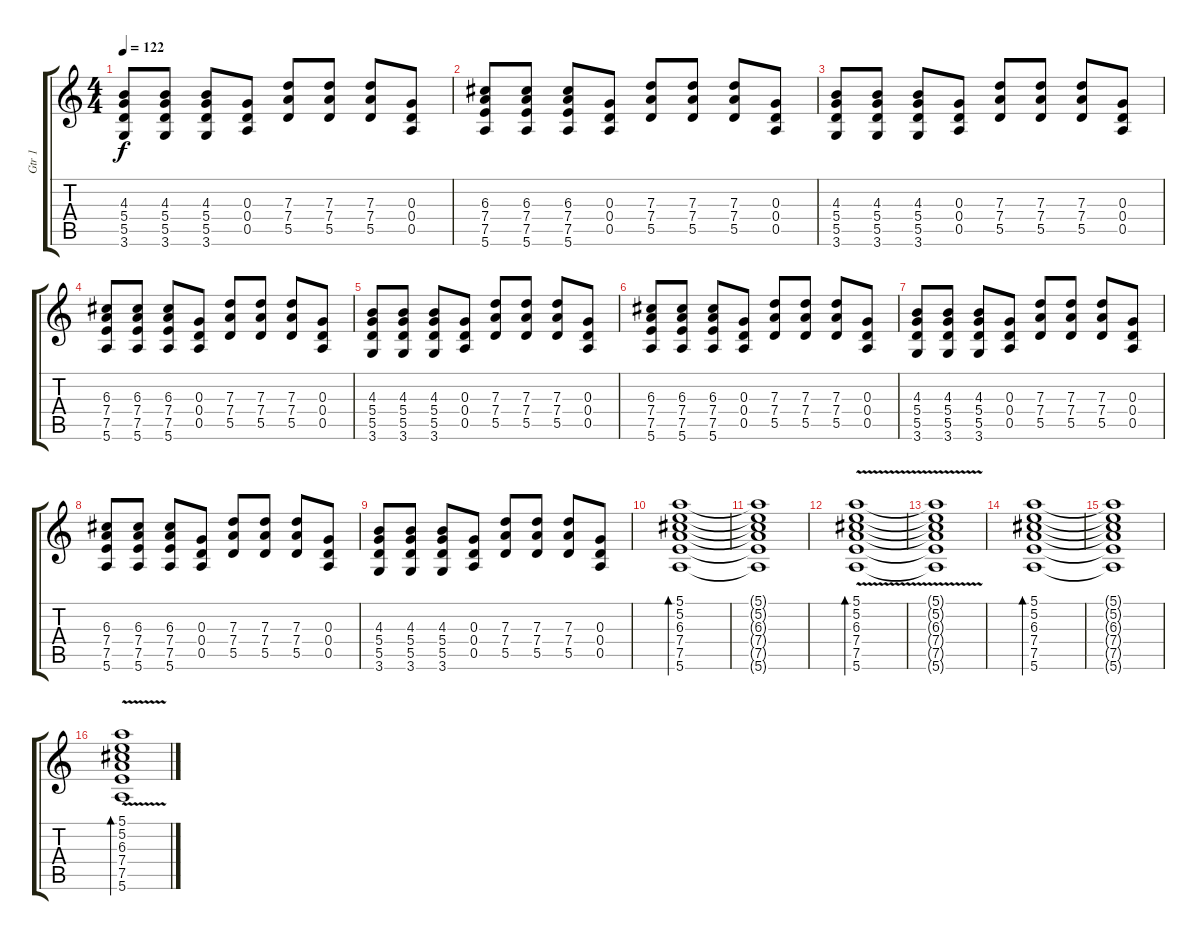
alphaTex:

\track ("Gtr 1" "Gtr 1") {instrument acousticguitarsteel}
\staff {score tabs}
\tuning (E4 B3 G3 D3 A2 E2) {hide}
\ts (4 4)
\tempo 122
\clef g2
\ks c
(4.3 5.4 5.5 3.6).8{dy f} (4.3 5.4 5.5 3.6).8 (4.3 5.4 5.5 3.6).8 (0.3 0.4 0.5).8 (7.3 7.4 5.5).8 (7.3 7.4 5.5).8 (7.3 7.4 5.5).8 (0.3 0.4 0.5).8 |
(6.3 7.4 7.5 5.6).8 (6.3 7.4 7.5 5.6).8 (6.3 7.4 7.5 5.6).8 (0.3 0.4 0.5).8 (7.3 7.4 5.5).8 (7.3 7.4 5.5).8 (7.3 7.4 5.5).8 (0.3 0.4 0.5).8 |
(4.3 5.4 5.5 3.6).8 (4.3 5.4 5.5 3.6).8 (4.3 5.4 5.5 3.6).8 (0.3 0.4 0.5).8 (7.3 7.4 5.5).8 (7.3 7.4 5.5).8 (7.3 7.4 5.5).8 (0.3 0.4 0.5).8 |
(6.3 7.4 7.5 5.6).8 (6.3 7.4 7.5 5.6).8 (6.3 7.4 7.5 5.6).8 (0.3 0.4 0.5).8 (7.3 7.4 5.5).8 (7.3 7.4 5.5).8 (7.3 7.4 5.5).8 (0.3 0.4 0.5).8 |
(4.3 5.4 5.5 3.6).8 (4.3 5.4 5.5 3.6).8 (4.3 5.4 5.5 3.6).8 (0.3 0.4 0.5).8 (7.3 7.4 5.5).8 (7.3 7.4 5.5).8 (7.3 7.4 5.5).8 (0.3 0.4 0.5).8 |
(6.3 7.4 7.5 5.6).8 (6.3 7.4 7.5 5.6).8 (6.3 7.4 7.5 5.6).8 (0.3 0.4 0.5).8 (7.3 7.4 5.5).8 (7.3 7.4 5.5).8 (7.3 7.4 5.5).8 (0.3 0.4 0.5).8 |
(4.3 5.4 5.5 3.6).8 (4.3 5.4 5.5 3.6).8 (4.3 5.4 5.5 3.6).8 (0.3 0.4 0.5).8 (7.3 7.4 5.5).8 (7.3 7.4 5.5).8 (7.3 7.4 5.5).8 (0.3 0.4 0.5).8 |
(6.3 7.4 7.5 5.6).8 (6.3 7.4 7.5 5.6).8 (6.3 7.4 7.5 5.6).8 (0.3 0.4 0.5).8 (7.3 7.4 5.5).8 (7.3 7.4 5.5).8 (7.3 7.4 5.5).8 (0.3 0.4 0.5).8 |
(4.3 5.4 5.5 3.6).8 (4.3 5.4 5.5 3.6).8 (4.3 5.4 5.5 3.6).8 (0.3 0.4 0.5).8 (7.3 7.4 5.5).8 (7.3 7.4 5.5).8 (7.3 7.4 5.5).8 (0.3 0.4 0.5).8 |
(5.1 5.2 6.3 7.4 7.5 5.6).1{bd 120} |
(5.1{t} 5.2{t} 6.3{t} 7.4{t} 7.5{t} 5.6{t}).1 |
(5.1{v} 5.2{v} 6.3{v} 7.4{v} 7.5{v} 5.6{v}).1{bd 120 volume 10 instrument overdrivenguitar} |
(5.1{t} 5.2{t} 6.3{t} 7.4{t} 7.5{t} 5.6{t}).1 |
(5.1 5.2 6.3 7.4 7.5 5.6).1{bd 120 instrument acousticguitarsteel} |
(5.1{t} 5.2{t} 6.3{t} 7.4{t} 7.5{t} 5.6{t}).1 |
(5.1{v} 5.2{v} 6.3{v} 7.4{v} 7.5{v} 5.6{v}).1{bd 120 volume 10 instrument overdrivenguitar}
